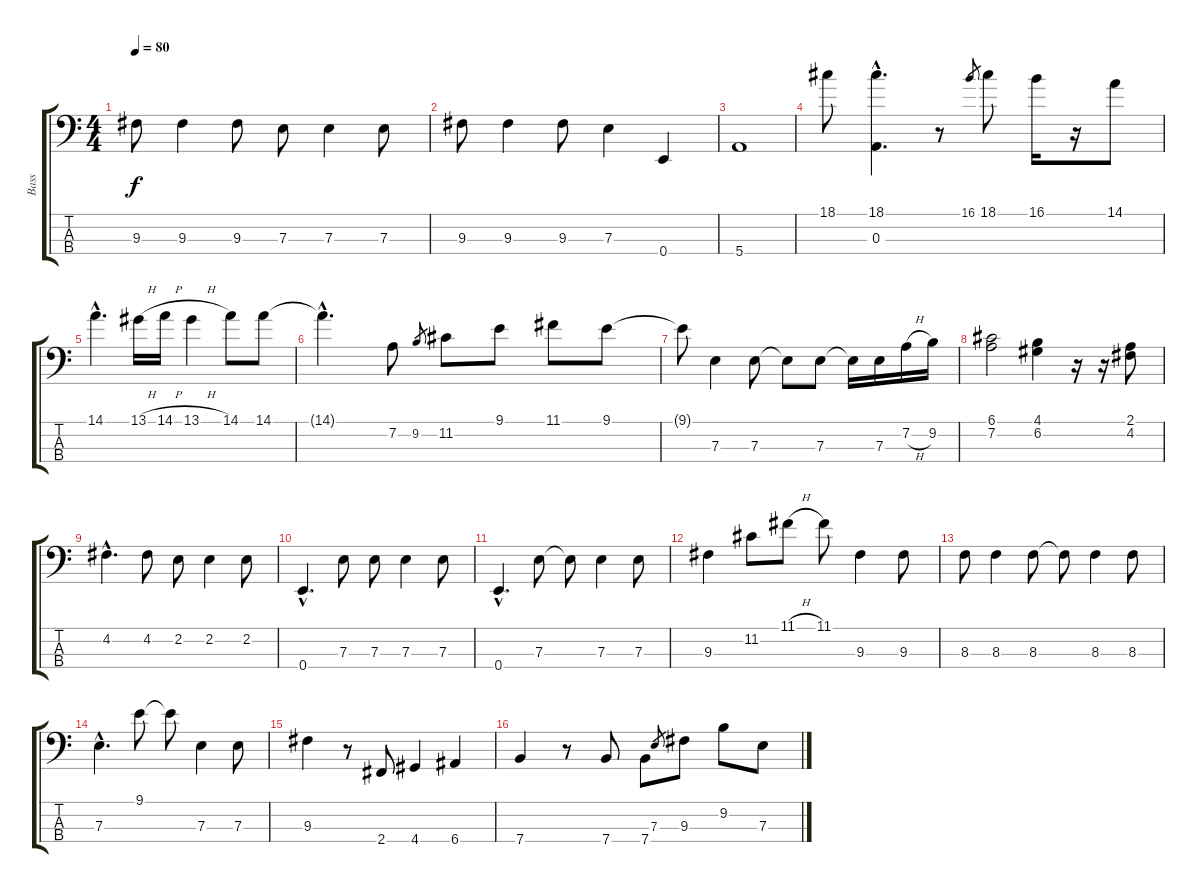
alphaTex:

\track ("Bass" "Bass") {instrument fretlessbass}
\staff {score tabs}
\tuning (G2 D2 A1 E1) {hide}
\ts (4 4)
\tempo 80
\clef f4
\ks c
9.3.8{dy f} 9.3.4 9.3.8 7.3.8 7.3.4 7.3.8 |
9.3.8 9.3.4 9.3.8 7.3.4 0.4.4 |
5.4.1 |
18.1.8 (18.1{hac} 0.3{hac}).4{d} r.8 16.1.8{gr} 18.1.8 16.1.16 r.16 14.1.8 |
14.1{hac}.4{d} 13.1{h}.16 14.1{h}.16 13.1{h}.4 14.1.8 14.1.8 |
14.1{hac t}.4{d} 7.2.8 9.2.8{gr} 11.2.8 9.1.8 11.1.8 9.1.8 |
9.1{t}.8 7.3.4 7.3.8 7.3{t}.8 7.3.8 7.3{t}.16 7.3.16 7.2{h}.16 9.2.16 |
(6.1 7.2).2 (4.1 6.2).4 r.16 r.16 (2.1 4.2).8 |
4.2{hac}.4{d} 4.2.8 2.2.8 2.2.4 2.2.8 |
0.4{hac}.4{d} 7.3.8 7.3.8 7.3.4 7.3.8 |
0.4{hac}.4{d} 7.3.8 7.3{t}.8 7.3.4 7.3.8 |
9.3.4 11.2.8 11.1{h}.8 11.1.8 9.3.4 9.3.8 |
8.3.8 8.3.4 8.3.8 8.3{t}.8 8.3.4 8.3.8 |
7.3{hac}.4{d} 9.1.8 9.1{t}.8 7.3.4 7.3.8 |
9.3.4 r.8 2.4.8 4.4.4 6.4.4 |
7.4.4 r.8 7.4.8 7.4.8 7.3.8{gr} 9.3.8 9.2.8 7.3.8
